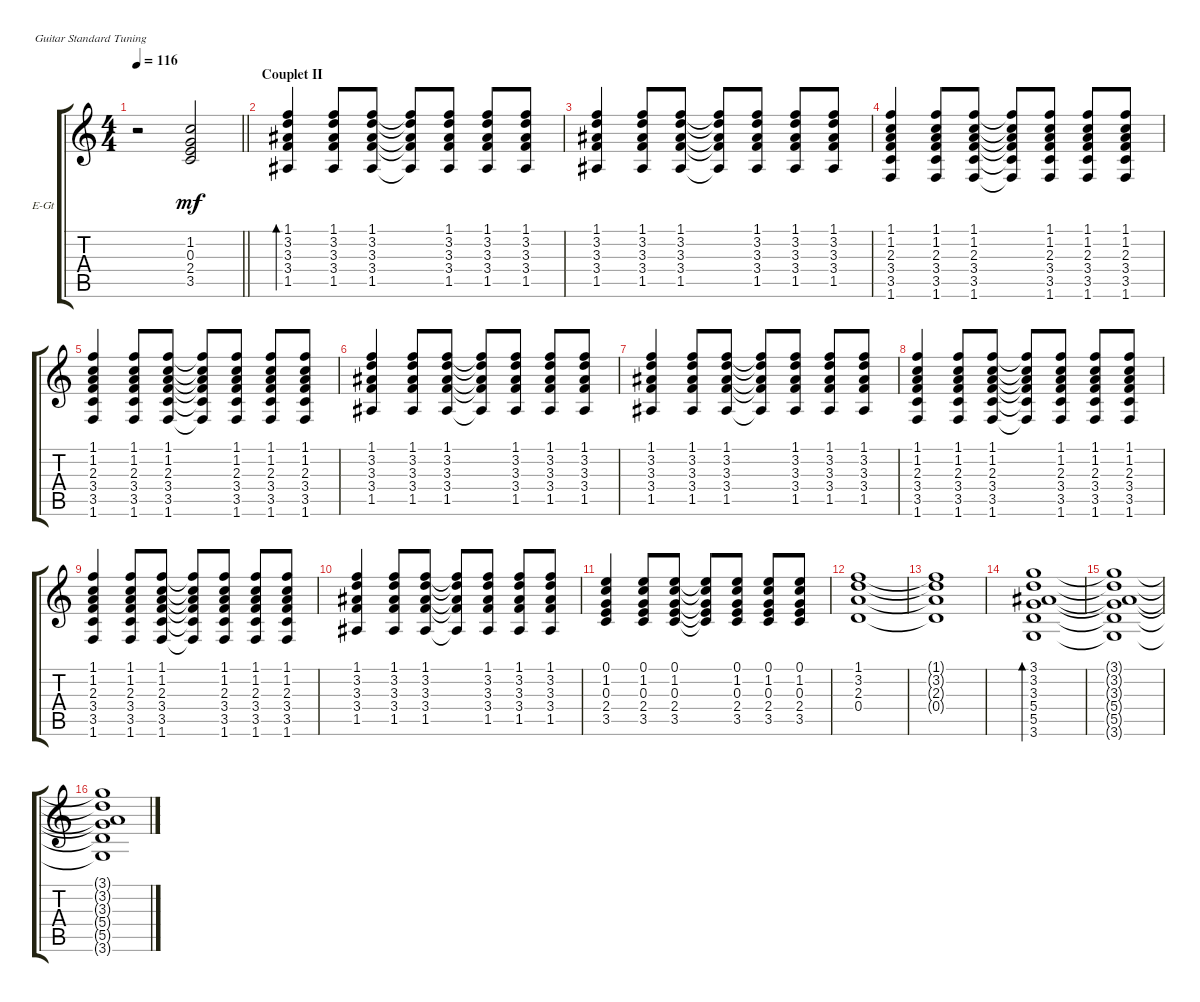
\bracketExtendMode groupsimilarinstruments
\firstSystemTrackNameOrientation horizontal
\otherSystemsTrackNameOrientation horizontal
\track ("You" "E-Gt") {mute multiBarRest instrument distortionguitar}
\staff {score tabs}
\tuning (E4 B3 G3 D3 A2 E2)
\ts (4 4)
\tempo 116
\clef g2
\barLineRight lightlight
\ks c
r.2{dy mf} (0.3 2.4 3.5 1.2).2 |
\section ("" "Couplet II")
(1.1 3.2 3.3 3.4 1.5).4{bd 120} (1.1 3.2 3.3 3.4 1.5).8 (1.1 3.2 3.3 3.4 1.5).8 (1.1{t} 3.2{t} 3.3{t} 3.4{t} 1.5{t}).8 (1.1 3.2 3.3 3.4 1.5).8 (1.1 3.2 3.3 3.4 1.5).8 (1.1 3.2 3.3 3.4 1.5).8 |
(1.1 3.2 3.3 3.4 1.5).4 (1.1 3.2 3.3 3.4 1.5).8 (1.1 3.2 3.3 3.4 1.5).8 (1.1{t} 3.2{t} 3.3{t} 3.4{t} 1.5{t}).8 (1.1 3.2 3.3 3.4 1.5).8 (1.1 3.2 3.3 3.4 1.5).8 (1.1 3.2 3.3 3.4 1.5).8 |
(1.1 1.2 2.3 3.4 3.5 1.6).4 (1.1 1.2 2.3 3.4 3.5 1.6).8 (1.1 1.2 2.3 3.4 3.5 1.6).8 (1.1{t} 1.2{t} 2.3{t} 3.4{t} 3.5{t} 1.6{t}).8 (1.1 1.2 2.3 3.4 3.5 1.6).8 (1.1 1.2 2.3 3.4 3.5 1.6).8 (1.1 1.2 2.3 3.4 3.5 1.6).8 |
(1.1 1.2 2.3 3.4 3.5 1.6).4 (1.1 1.2 2.3 3.4 3.5 1.6).8 (1.1 1.2 2.3 3.4 3.5 1.6).8 (1.1{t} 1.2{t} 2.3{t} 3.4{t} 3.5{t} 1.6{t}).8 (1.1 1.2 2.3 3.4 3.5 1.6).8 (1.1 1.2 2.3 3.4 3.5 1.6).8 (1.1 1.2 2.3 3.4 3.5 1.6).8 |
(1.1 3.2 3.3 3.4 1.5).4 (1.1 3.2 3.3 3.4 1.5).8 (1.1 3.2 3.3 3.4 1.5).8 (1.1{t} 3.2{t} 3.3{t} 3.4{t} 1.5{t}).8 (1.1 3.2 3.3 3.4 1.5).8 (1.1 3.2 3.3 3.4 1.5).8 (1.1 3.2 3.3 3.4 1.5).8 |
(1.1 3.2 3.3 3.4 1.5).4 (1.1 3.2 3.3 3.4 1.5).8 (1.1 3.2 3.3 3.4 1.5).8 (1.1{t} 3.2{t} 3.3{t} 3.4{t} 1.5{t}).8 (1.1 3.2 3.3 3.4 1.5).8 (1.1 3.2 3.3 3.4 1.5).8 (1.1 3.2 3.3 3.4 1.5).8 |
(1.1 1.2 2.3 3.4 3.5 1.6).4 (1.1 1.2 2.3 3.4 3.5 1.6).8 (1.1 1.2 2.3 3.4 3.5 1.6).8 (1.1{t} 1.2{t} 2.3{t} 3.4{t} 3.5{t} 1.6{t}).8 (1.1 1.2 2.3 3.4 3.5 1.6).8 (1.1 1.2 2.3 3.4 3.5 1.6).8 (1.1 1.2 2.3 3.4 3.5 1.6).8 |
(1.1 1.2 2.3 3.4 3.5 1.6).4 (1.1 1.2 2.3 3.4 3.5 1.6).8 (1.1 1.2 2.3 3.4 3.5 1.6).8 (1.1{t} 1.2{t} 2.3{t} 3.4{t} 3.5{t} 1.6{t}).8 (1.1 1.2 2.3 3.4 3.5 1.6).8 (1.1 1.2 2.3 3.4 3.5 1.6).8 (1.1 1.2 2.3 3.4 3.5 1.6).8 |
(1.1 3.2 3.3 3.4 1.5).4 (1.1 3.2 3.3 3.4 1.5).8 (1.1 3.2 3.3 3.4 1.5).8 (1.1{t} 3.2{t} 3.3{t} 3.4{t} 1.5{t}).8 (1.1 3.2 3.3 3.4 1.5).8 (1.1 3.2 3.3 3.4 1.5).8 (1.1 3.2 3.3 3.4 1.5).8 |
(0.1 1.2 0.3 2.4 3.5).4 (0.1 1.2 0.3 2.4 3.5).8 (0.1 1.2 0.3 2.4 3.5).8 (0.1{t} 1.2{t} 0.3{t} 2.4{t} 3.5{t}).8 (0.1 1.2 0.3 2.4 3.5).8 (0.1 1.2 0.3 2.4 3.5).8 (0.1 1.2 0.3 2.4 3.5).8 |
(1.1 3.2 2.3 0.4).1 |
(1.1{t} 3.2{t} 2.3{t} 0.4{t}).1 |
(3.1 3.2 3.3 5.4 5.5 3.6).1{bd 104} |
(3.1{t} 3.2{t} 3.3{t} 5.4{t} 5.5{t} 3.6{t}).1 |
(3.1{t} 3.2{t} 3.3{t} 5.4{t} 5.5{t} 3.6{t}).1
